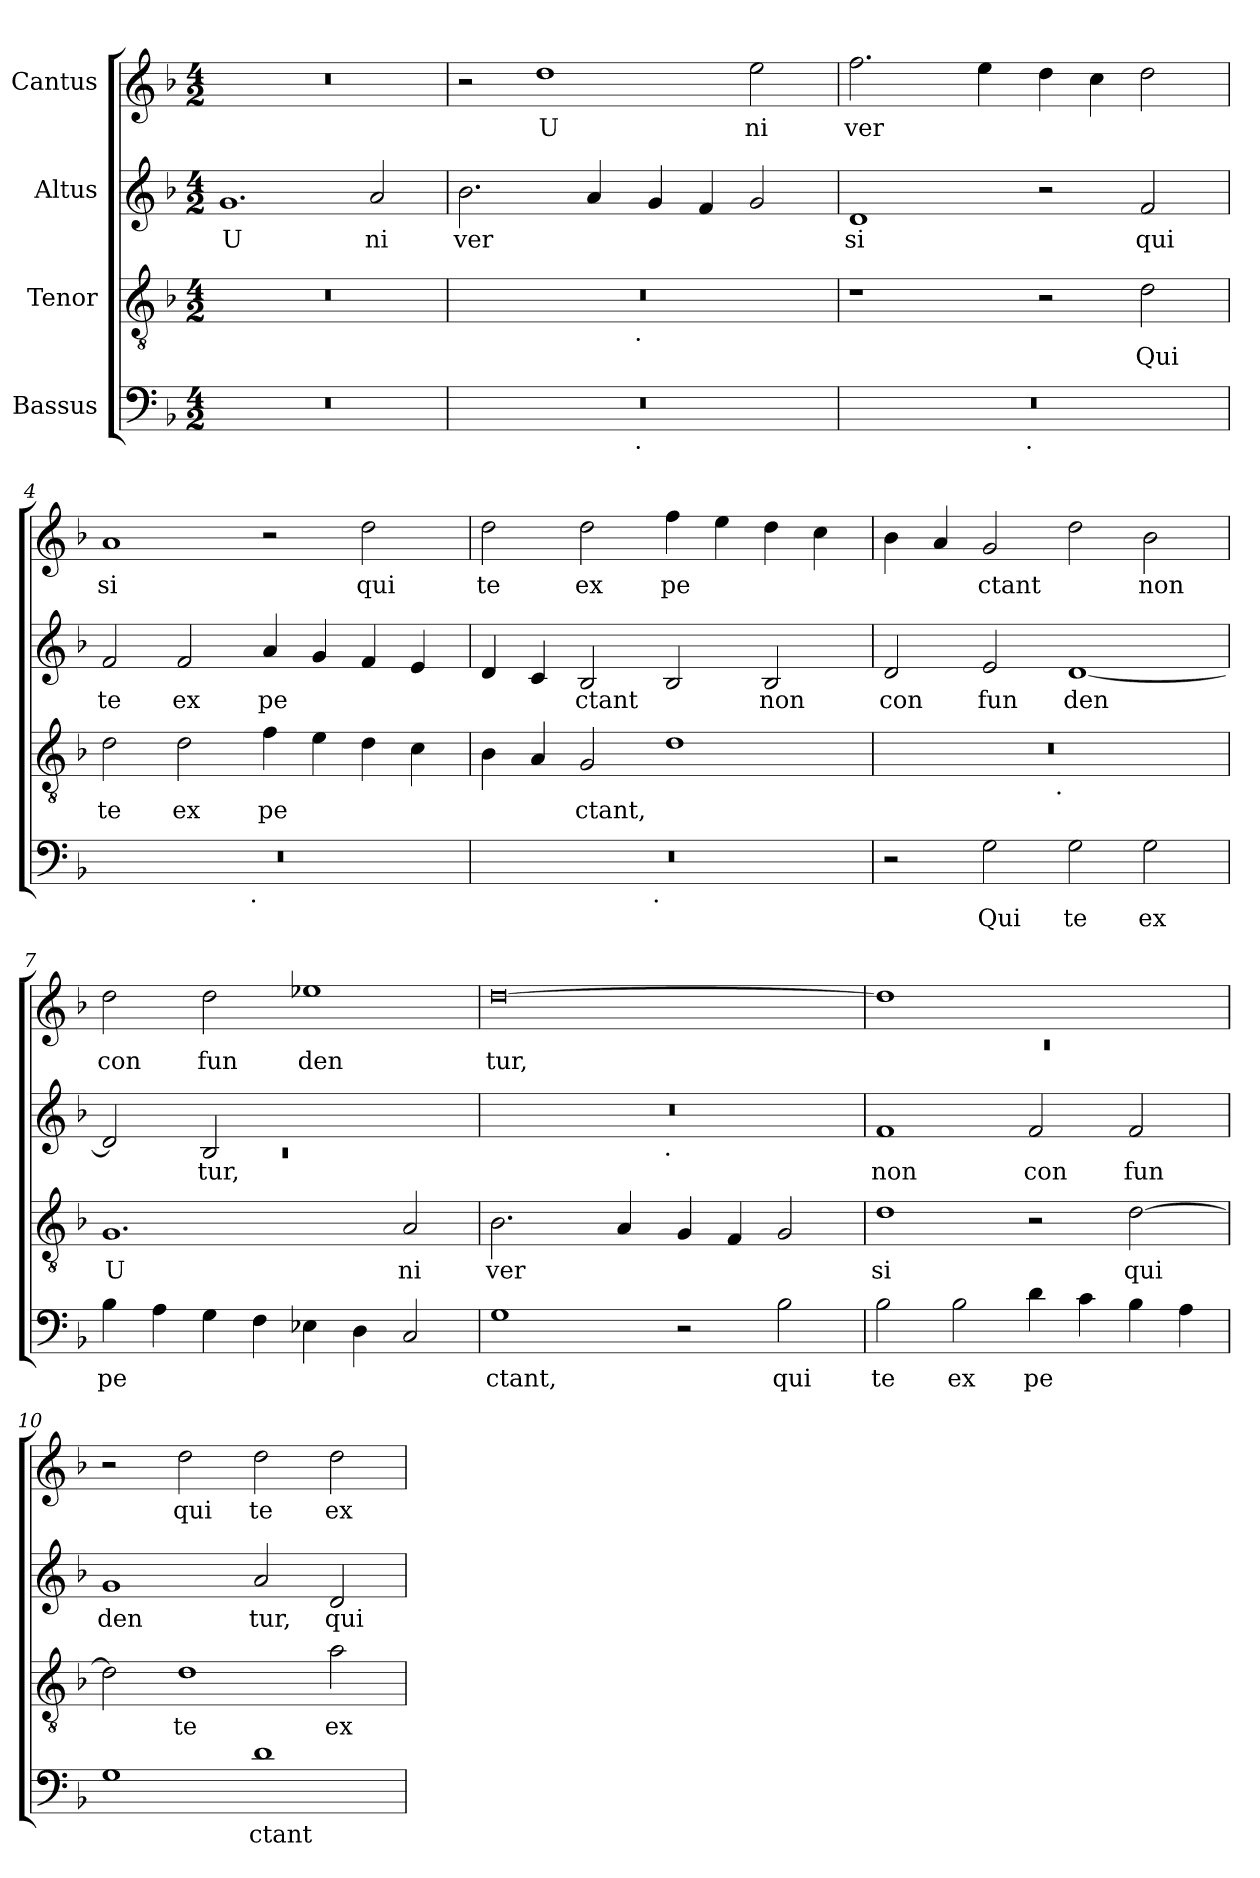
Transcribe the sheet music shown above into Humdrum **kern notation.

**kern	**text	**kern	**text	**kern	**text	**kern	**text
*part4	*part4	*part3	*part3	*part2	*part2	*part1	*part1
*staff4	*staff4	*staff3	*staff3	*staff2	*staff2	*staff1	*staff1
*I"Bassus	*	*I"Tenor	*	*I"Altus	*	*I"Cantus	*
*clefF4	*	*clefGv2	*	*clefG2	*	*clefG2	*
*k[b-]	*	*k[b-]	*	*k[b-]	*	*k[b-]	*
*F:	*	*F:	*	*F:	*	*F:	*
*M4/2	*	*M4/2	*	*M4/2	*	*M4/2	*
=1	=1	=1	=1	=1	=1	=1	=1
!	!	!	!	!	!LO:LY:b	!	!
0r	.	0r	.	1.g	U	0r	.
!	!	!	!	!	!LO:LY:b	!	!
.	.	.	.	2a/	ni	.	.
=2	=2	=2	=2	=2	=2	=2	=2
!	!	!	!	!	!LO:LY:b	!	!
*^	*	*^	*	*	*	*	*
0r	2ryy	.	0r	2ryy	.	2.b-\	ver	2r	.
!	!	!	!	!	!	!	!	!	!LO:LY:b
.	4...ryy	.	.	4...ryy	.	.	.	1dd	U
.	.	.	.	.	.	4a/	.	.	.
!	!	!	!	!LO:TX:b:t=.	!	!	!	!	!
!	!LO:TX:b:t=.	!	!	!	!	!	!	!	!
.	1ryy	.	.	1ryy	.	.	.	.	.
.	.	.	.	.	.	4g/	.	.	.
.	.	.	.	.	.	4f/	.	.	.
!	!	!	!	!	!	!	!	!	!LO:LY:b
.	.	.	.	.	.	2g/	.	2ee\	ni
.	32ryy	.	.	32ryy	.	.	.	.	.
=3	=3	=3	=3	=3	=3	=3	=3	=3	=3
!	!	!	!	!	!	!	!LO:LY:b	!	!LO:LY:b
*	*	*	*v	*v	*	*	*	*	*
0r	2ryy	.	1r	.	1d	si	2.ff\	ver
.	4...ryy	.	.	.	.	.	.	.
.	.	.	.	.	.	.	4ee\	.
!	!LO:TX:b:t=.	!	!	!	!	!	!	!
.	1ryy	.	.	.	.	.	.	.
.	.	.	2r	.	2r	.	4dd\	.
.	.	.	.	.	.	.	4cc\	.
!	!	!	!	!LO:LY:b	!	!LO:LY:b	!	!
.	.	.	2d\	Qui	2f/	qui	2dd\	.
.	32ryy	.	.	.	.	.	.	.
=4	=4	=4	=4	=4	=4	=4	=4	=4
!	!	!	!	!LO:LY:b	!	!LO:LY:b	!	!LO:LY:b
0r	2ryy	.	2d\	te	2f/	te	1a	si
!	!	!	!	!LO:LY:b	!	!LO:LY:b	!	!
.	4...ryy	.	2d\	ex	2f/	ex	.	.
!	!LO:TX:b:t=.	!	!	!	!	!	!	!
.	1ryy	.	.	.	.	.	.	.
!	!	!	!	!LO:LY:b	!	!LO:LY:b	!	!
.	.	.	4f\	pe	4a/	pe	2r	.
.	.	.	4e\	.	4g/	.	.	.
!	!	!	!	!	!	!	!	!LO:LY:b
.	.	.	4d\	.	4f/	.	2dd\	qui
.	.	.	4c\	.	4e/	.	.	.
.	32ryy	.	.	.	.	.	.	.
=5	=5	=5	=5	=5	=5	=5	=5	=5
!	!	!	!	!	!	!	!	!LO:LY:b
0r	2ryy	.	4B-\	.	4d/	.	2dd>\	te
.	.	.	4A/	.	4c/	.	.	.
!	!	!	!	!LO:LY:b	!	!LO:LY:b	!	!LO:LY:b
.	4...ryy	.	2G/	ctant,	2B-/	ctant	2dd\	ex
!	!LO:TX:b:t=.	!	!	!	!	!	!	!
.	1ryy	.	.	.	.	.	.	.
!	!	!	!	!	!	!	!	!LO:LY:b
.	.	.	1d	.	2B-/	.	4ff\	pe
.	.	.	.	.	.	.	4ee\	.
!	!	!	!	!	!	!LO:LY:b	!	!
.	.	.	.	.	2B-/	non	4dd\	.
.	.	.	.	.	.	.	4cc\	.
.	32ryy	.	.	.	.	.	.	.
!!LO:LB:g=z
=6	=6	=6	=6	=6	=6	=6	=6	=6
!	!	!	!	!	!	!LO:LY:b	!	!
*v	*v	*	*^	*	*	*	*	*
2r	.	0r	2ryy	.	2d/	con	4b-\	.
.	.	.	.	.	.	.	4a/	.
!	!LO:LY:b	!	!	!	!	!LO:LY:b	!	!LO:LY:b
2G\	Qui	.	4...ryy	.	2e/	fun	2g/	ctant
!	!	!	!LO:TX:b:t=.	!	!	!	!	!
.	.	.	1ryy	.	.	.	.	.
!	!LO:LY:b	!	!	!	!	!LO:LY:b	!	!
2G\	te	.	.	.	[<1d	den	2dd\	.
!	!LO:LY:b	!	!	!	!	!	!	!LO:LY:b
2G\	ex	.	.	.	.	.	2b-\	non
.	.	.	32ryy	.	.	.	.	.
=7	=7	=7	=7	=7	=7	=7	=7	=7
*	*	*	*	*	*^	*	*	*
!	!LO:LY:b	!	!	!LO:LY:b	!	!LO:N:vis=1	!	!	!LO:LY:b
*	*	*v	*v	*	*	*	*	*	*
4B-\	pe	1.G	U	2d/]	0rc	.	2dd\	con
4A\	.	.	.	.	.	.	.	.
!	!	!	!	!	!	!LO:LY:b	!	!LO:LY:b
4G\	.	.	.	2B-/	.	tur,	2dd\	fun
4F\	.	.	.	.	.	.	.	.
!	!	!	!	!	!	!	!	!LO:LY:b
4E-X\	.	.	.	1ryy	.	.	1ee-X	den
4D\	.	.	.	.	.	.	.	.
!	!	!	!LO:LY:b	!	!	!	!	!
2C/	.	2A/	ni	.	.	.	.	.
=8	=8	=8	=8	=8	=8	=8	=8	=8
!	!LO:LY:b	!	!LO:LY:b	!	!	!	!	!LO:LY:b
1G	ctant,	2.B-\	ver	0r	2ryy	.	[>0dd	tur,
.	.	.	.	.	4...ryy	.	.	.
.	.	4A/	.	.	.	.	.	.
!	!	!	!	!	!LO:TX:b:t=.	!	!	!
.	.	.	.	.	1ryy	.	.	.
2r	.	4G/	.	.	.	.	.	.
.	.	4F/	.	.	.	.	.	.
!	!LO:LY:b	!	!	!	!	!	!	!
2B-\	qui	2G/	.	.	.	.	.	.
.	.	.	.	.	32ryy	.	.	.
=9	=9	=9	=9	=9	=9	=9	=9	=9
*	*	*	*	*	*	*	*^	*
!	!LO:LY:b	!	!LO:LY:b	!	!	!LO:LY:b	!	!LO:N:vis=1	!
*	*	*	*	*v	*v	*	*	*	*
2B-\	te	1d	si	1f	non	1dd]	0rc	.
!	!LO:LY:b	!	!	!	!	!	!	!
2B-\	ex	.	.	.	.	.	.	.
!	!LO:LY:b	!	!	!	!LO:LY:b	!	!	!
4d\	pe	2r	.	2f/	con	1ryy	.	.
4c\	.	.	.	.	.	.	.	.
!	!	!	!LO:LY:b	!	!LO:LY:b	!	!	!
4B-\	.	[>2d\	qui	2f/	fun	.	.	.
4A\	.	.	.	.	.	.	.	.
*	*	*	*	*	*	*v	*v	*
=10	=10	=10	=10	=10	=10	=10	=10
!	!	!	!	!	!LO:LY:b	!	!
1G	.	2d\]	.	1g	den	2r	.
!	!	!	!LO:LY:b	!	!	!	!LO:LY:b
.	.	1d	te	.	.	2dd\	qui
!	!LO:LY:b	!	!	!	!LO:LY:b	!	!LO:LY:b
1d	ctant	.	.	2a/	tur,	2dd\	te
!	!	!	!LO:LY:b	!	!LO:LY:b	!	!LO:LY:b
.	.	2a\	ex	2d/	qui	2dd\	ex
=	=	=	=	=	=	=	=
*-	*-	*-	*-	*-	*-	*-	*-
